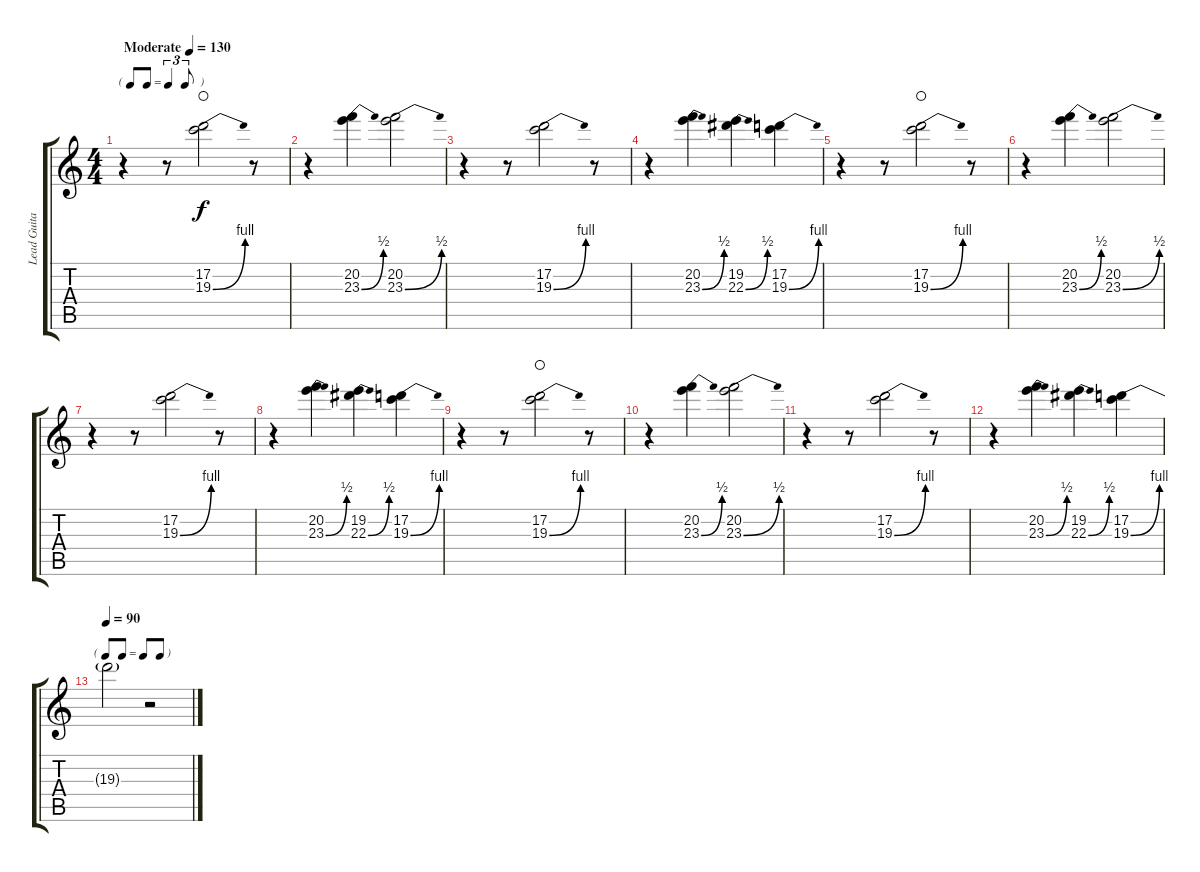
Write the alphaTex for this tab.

\track ("Lead Guitar 1" "Lead Guita") {instrument distortionguitar}
\staff {score tabs}
\tuning (D4 A3 F3 C3 G2 D2) {hide}
\ts (4 4)
\tf triplet8th
\tempo (130 "Moderate")
\clef g2
\ks c
r.4{dy f instrument distortionguitar} r.8 (17.2 19.3{be (bend 0 0 60 4)}).2{waho} r.8 |
r.4 (20.2 23.3{be (bend 0 0 60 2)}).4 (20.2 23.3{be (bend 0 0 60 2)}).2 |
r.4 r.8 (17.2 19.3{be (bend 0 0 60 4)}).2 r.8 |
r.4 (20.2 23.3{be (bend 0 0 60 2)}).4 (19.2 22.3{be (bend 0 0 60 2)}).4 (17.2 19.3{be (bend 0 0 60 4)}).4 |
r.4 r.8 (17.2 19.3{be (bend 0 0 60 4)}).2{waho} r.8 |
r.4 (20.2 23.3{be (bend 0 0 60 2)}).4 (20.2 23.3{be (bend 0 0 60 2)}).2 |
r.4 r.8 (17.2 19.3{be (bend 0 0 60 4)}).2 r.8 |
r.4 (20.2 23.3{be (bend 0 0 60 2)}).4 (19.2 22.3{be (bend 0 0 60 2)}).4 (17.2 19.3{be (bend 0 0 60 4)}).4 |
r.4 r.8 (17.2 19.3{be (bend 0 0 60 4)}).2{waho} r.8 |
r.4 (20.2 23.3{be (bend 0 0 60 2)}).4 (20.2 23.3{be (bend 0 0 60 2)}).2 |
r.4 r.8 (17.2 19.3{be (bend 0 0 60 4)}).2 r.8 |
r.4 (20.2 23.3{be (bend 0 0 60 2)}).4 (19.2 22.3{be (bend 0 0 60 2)}).4 (17.2 19.3{be (bend 0 0 60 4)}).4 |
\tf none
\tempo 90
19.3{t}.2 r.2
